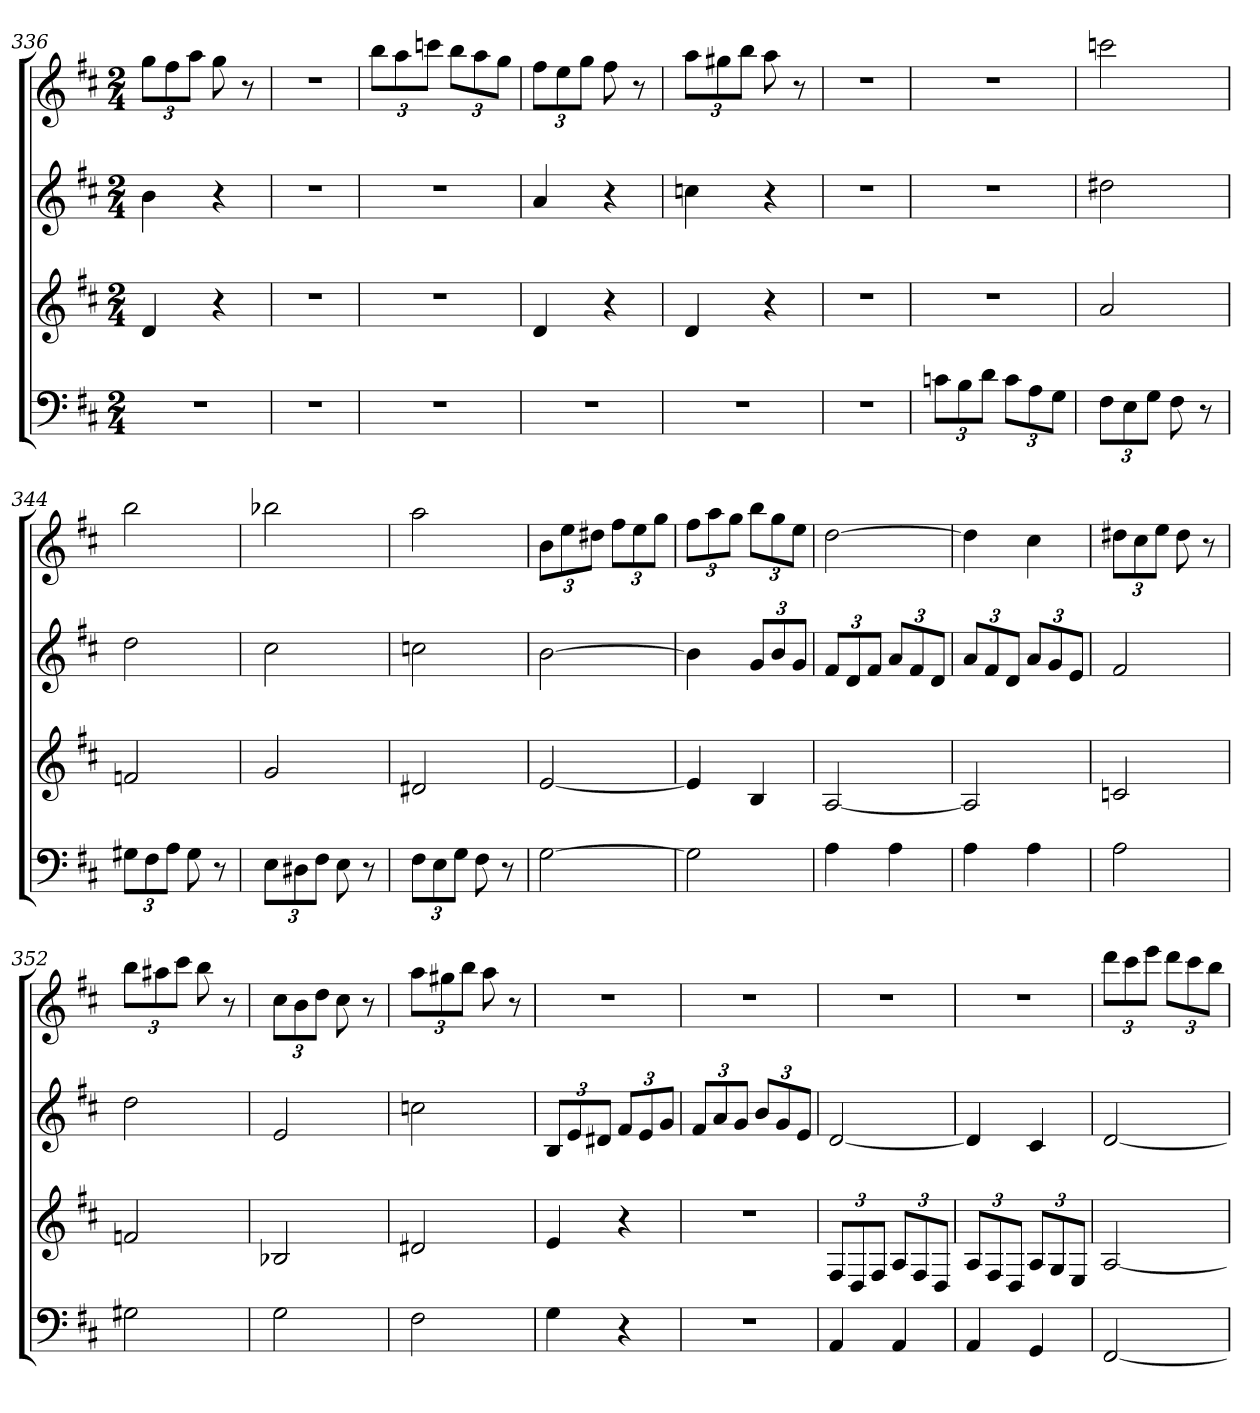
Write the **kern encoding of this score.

**kern	**kern	**kern	**kern
*part4	*part3	*part2	*part1
*staff4	*staff3	*staff2	*staff1
*k[f#c#]	*k[f#c#]	*k[f#c#]	*k[f#c#]
*D:	*D:	*D:	*D:
*M2/4	*M2/4	*M2/4	*M2/4
=336	=336	=336	=336
2r	4d	4b	12ggL
.	.	.	12ff#
.	.	.	12aaJ
.	4r	4r	8gg
.	.	.	8r
=337	=337	=337	=337
2r	2r	2r	2r
=338	=338	=338	=338
2r	2r	2r	12bbL
.	.	.	12aa
.	.	.	12cccnJ
.	.	.	12bbL
.	.	.	12aa
.	.	.	12ggJ
=339	=339	=339	=339
2r	4d	4a	12ff#L
.	.	.	12ee
.	.	.	12ggJ
.	4r	4r	8ff#
.	.	.	8r
=340	=340	=340	=340
2r	4d	4ccn	12aaL
.	.	.	12gg#X
.	.	.	12bbJ
.	4r	4r	8aa
.	.	.	8r
=341	=341	=341	=341
2r	2r	2r	2r
=342	=342	=342	=342
12cnL	2r	2r	2r
12B	.	.	.
12dJ	.	.	.
12cL	.	.	.
12A	.	.	.
12GJ	.	.	.
=343	=343	=343	=343
12F#L	2a	2dd#X	2cccn
12E	.	.	.
12GJ	.	.	.
8F#	.	.	.
8r	.	.	.
=344	=344	=344	=344
12G#XL	2fn	2dd	2bb
12F#	.	.	.
12AJ	.	.	.
8G#	.	.	.
8r	.	.	.
=345	=345	=345	=345
12EL	2g	2cc#	2bb-X
12D#X	.	.	.
12F#J	.	.	.
8E	.	.	.
8r	.	.	.
=346	=346	=346	=346
12F#L	2d#X	2ccn	2aa
12E	.	.	.
12GJ	.	.	.
8F#	.	.	.
8r	.	.	.
=347	=347	=347	=347
[2G	[2e	[2b	12bL
.	.	.	12ee
.	.	.	12dd#XJ
.	.	.	12ff#L
.	.	.	12ee
.	.	.	12ggJ
=348	=348	=348	=348
2G]	4e]	4b]	12ff#L
.	.	.	12aa
.	.	.	12ggJ
.	4B	12gL	12bbL
.	.	12b	12gg
.	.	12gJ	12eeJ
=349	=349	=349	=349
4A	[2A	12f#L	[2dd
.	.	12d	.
.	.	12f#J	.
4A	.	12aL	.
.	.	12f#	.
.	.	12dJ	.
=350	=350	=350	=350
4A	2A]	12aL	4dd]
.	.	12f#	.
.	.	12dJ	.
4A	.	12aL	4cc#
.	.	12g	.
.	.	12eJ	.
=351	=351	=351	=351
2A	2cn	2f#	12dd#XL
.	.	.	12cc#
.	.	.	12eeJ
.	.	.	8dd#
.	.	.	8r
=352	=352	=352	=352
2G#X	2fn	2dd	12bbL
.	.	.	12aa#X
.	.	.	12ccc#J
.	.	.	8bb
.	.	.	8r
=353	=353	=353	=353
2G	2B-X	2e	12cc#L
.	.	.	12b
.	.	.	12ddJ
.	.	.	8cc#
.	.	.	8r
=354	=354	=354	=354
2F#	2d#X	2ccn	12aaL
.	.	.	12gg#X
.	.	.	12bbJ
.	.	.	8aa
.	.	.	8r
=355	=355	=355	=355
4G	4e	12BL	2r
.	.	12e	.
.	.	12d#XJ	.
4r	4r	12f#L	.
.	.	12e	.
.	.	12gJ	.
=356	=356	=356	=356
2r	2r	12f#L	2r
.	.	12a	.
.	.	12gJ	.
.	.	12bL	.
.	.	12g	.
.	.	12eJ	.
=357	=357	=357	=357
4AA	12F#L	[2d	2r
.	12D	.	.
.	12F#J	.	.
4AA	12AL	.	.
.	12F#	.	.
.	12DJ	.	.
=358	=358	=358	=358
4AA	12AL	4d]	2r
.	12F#	.	.
.	12DJ	.	.
4GG	12AL	4c#	.
.	12G	.	.
.	12EJ	.	.
=359	=359	=359	=359
[2FF#	[2A	[2d	12dddL
.	.	.	12ccc#
.	.	.	12eeeJ
.	.	.	12dddL
.	.	.	12ccc#
.	.	.	12bbJ
=	=	=	=
*-	*-	*-	*-
